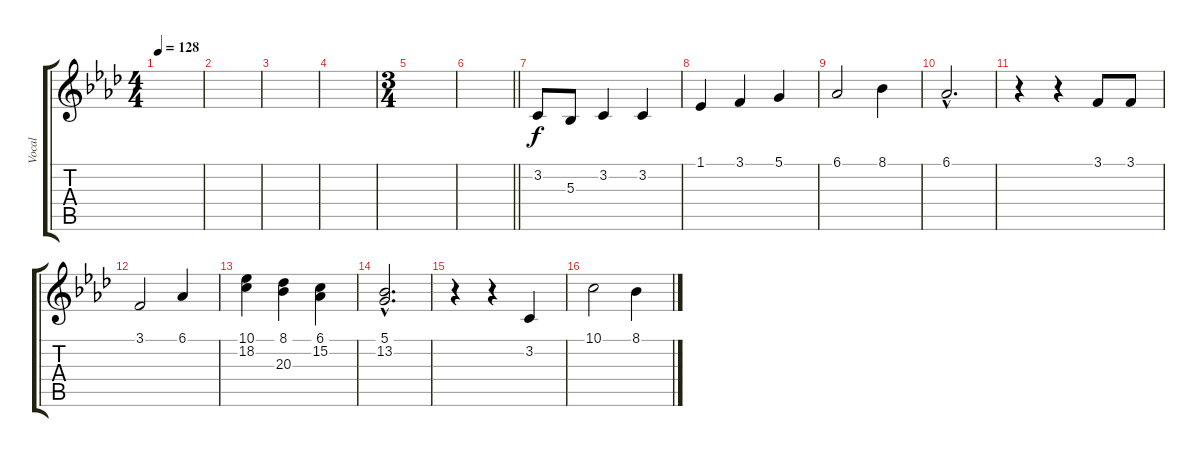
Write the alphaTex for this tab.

\track ("Vocal" "Vocal") {instrument clarinet}
\staff {score tabs}
\tuning (D4 A3 F3 C3 G2 D2) {hide}
\ts (4 4)
\tempo 128
\clef g2
\ks fminor
|
|
|
|
\ts (3 4)
|
\barLineRight lightlight
|
3.2.8 5.3.8 3.2.4 3.2.4 |
1.1.4 3.1.4 5.1.4 |
6.1.2 8.1.4 |
6.1{hac}.2{d} |
r.4 r.4 3.1.8 3.1.8 |
3.1.2 6.1.4 |
(10.1 18.2).4 (8.1 20.3).4 (6.1 15.2).4 |
(5.1{hac} 13.2{hac}).2{d} |
r.4 r.4 3.2.4 |
10.1.2 8.1.4
